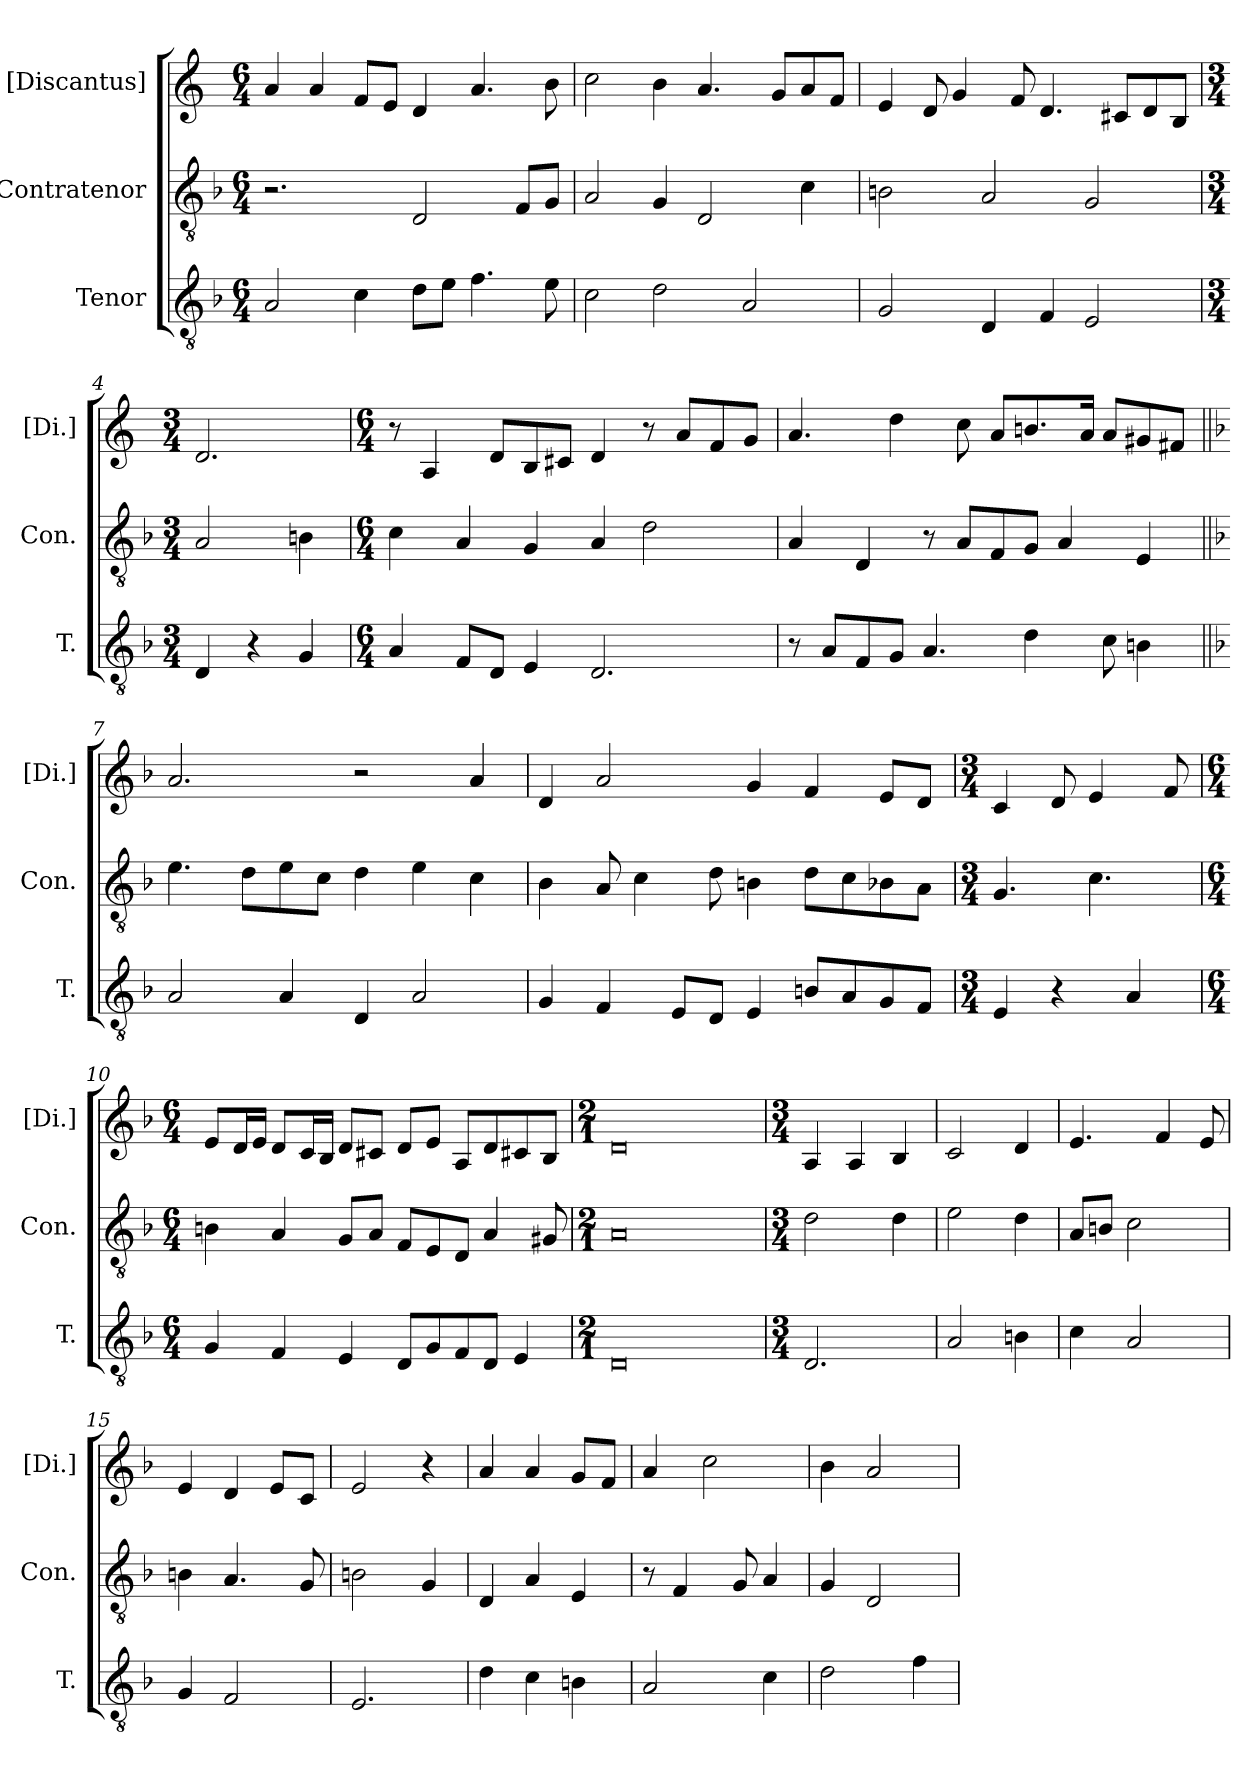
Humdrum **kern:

**kern	**kern	**kern
*part3	*part2	*part1
*staff3	*staff2	*staff1
*I"Tenor	*I"Contratenor	*I"[Discantus]
*I'T.	*I'Con.	*I'[Di.]
*clefGv2	*clefGv2	*clefG2
*ITrd7c12	*ITrd14c24	*
*k[b-]	*k[b-]	*k[]
*M6/4	*M6/4	*M6/4
=1	=1	=1
2AA/	2.r	4a/
.	.	4a/
4C\	.	8f/L
.	.	8e/J
8D\L	2DDD/	4d/
8E\J	.	.
4.F\	.	4.a/
.	8FFF/L	.
8E\	8GGG/J	8b\
=2	=2	=2
2C\	2AAA/	2cc\
2D\	4GGG/	4b\
.	2DDD/	4.a/
2AA/	.	.
.	.	8g/L
.	4CC\	8a/
.	.	8f/J
=3	=3	=3
2GG/	2BBBn\	4e/
.	.	8d/
.	.	4g/
4DD/	2AAA/	.
.	.	8f/
4FF/	.	4.d/
2EE/	2GGG/	.
.	.	8c#X/L
.	.	8d/
.	.	8B/J
=4	=4	=4
*M3/4	*M3/4	*M3/4
4DD/	2AAA/	2.d/
4r	.	.
4GG/	4BBBn\	.
=5	=5	=5
*M6/4	*M6/4	*M6/4
4AA/	4CC\	8r
.	.	4A/
8FF/L	4AAA/	.
8DD/J	.	8d/L
4EE/	4GGG/	8B/
.	.	8c#X/J
2.DD/	4AAA/	4d/
.	2DD\	8r
.	.	8a/L
.	.	8f/
.	.	8g/J
=6	=6	=6
8r	4AAA/	4.a/
8AA/L	.	.
8FF/	4DDD/	.
8GG/J	.	4dd\
4.AA/	8r	.
.	8AAA/L	8cc\
.	8FFF/	8a/L
4D\	8GGG/J	8.bn/
.	4AAA/	.
.	.	16a/Jk
8C\	.	8a/L
4BBn\	4EEE/	8g#X/
.	.	8f#X/J
=7||	=7||	=7||
*k[b-]	*k[b-]	*k[b-]
*F:	*F:	*F:
2AA/	4.EE\	2.a/
.	8DD\L	.
4AA/	8EE\	.
.	8CC\J	.
4DD/	4DD\	2r
2AA/	4EE\	.
.	4CC\	4a/
=8	=8	=8
4GG/	4BBB-\	4d/
4FF/	8AAA/	2a/
.	4CC\	.
8EE/L	.	.
8DD/J	8DD\	.
4EE/	4BBBn\	4g/
8BBn/L	8DD\L	4f/
8AA/	8CC\	.
8GG/	8BBB-\	8e/L
8FF/J	8AAA\J	8d/J
=9	=9	=9
*M3/4	*M3/4	*M3/4
4EE/	4.GGG/	4c/
4r	.	8d/
.	4.CC\	4e/
4AA/	.	.
.	.	8f/
=10	=10	=10
*M6/4	*M6/4	*M6/4
4GG/	4BBBn\	8e/L
.	.	16d/L
.	.	16e/JJ
4FF/	4AAA/	8d/L
.	.	16c/L
.	.	16B-/JJ
4EE/	8GGG/L	8d/L
.	8AAA/J	8c#X/J
8DD/L	8FFF/L	8d/L
8GG/	8EEE/	8e/J
8FF/	8DDD/J	8A/L
8DD/J	4AAA/	8d/
4EE/	.	8c#X/
.	8GGG#X/	8B-/J
=11	=11	=11
*M2/1	*M2/1	*M2/1
0DD	0AAA	0d
=12	=12	=12
*M3/4	*M3/4	*M3/4
2.DD/	2DD\	4A/
.	.	4A/
.	4DD\	4B-/
=13	=13	=13
2AA/	2EE\	2c/
4BBn\	4DD\	4d/
=14	=14	=14
4C\	8AAA/L	4.e/
.	8BBBn/J	.
2AA/	2CC\	.
.	.	4f/
.	.	8e/
=15	=15	=15
4GG/	4BBBn\	4e/
2FF/	4.AAA/	4d/
.	.	8e/L
.	8GGG/	8c/J
=16	=16	=16
2.EE/	2BBBn\	2e/
.	4GGG/	4r
=17	=17	=17
4D\	4DDD/	4a/
4C\	4AAA/	4a/
4BBn\	4EEE/	8g/L
.	.	8f/J
=18	=18	=18
2AA/	8r	4a/
.	4FFF/	.
.	.	2cc\
.	8GGG/	.
4C\	4AAA/	.
=19	=19	=19
2D\	4GGG/	4b-\
.	2DDD/	2a/
4F\	.	.
=	=	=
*-	*-	*-
